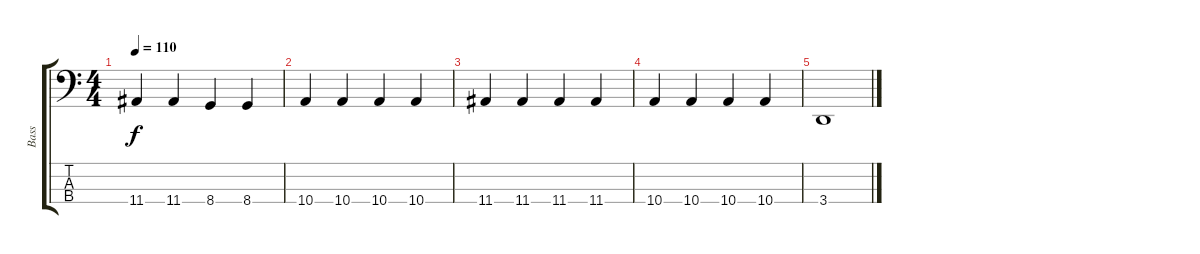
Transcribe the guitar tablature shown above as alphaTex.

\track ("Bass" "Bass") {instrument electricbassfinger}
\staff {score tabs}
\tuning (E2 B1 Gb1 B0) {hide}
\ts (4 4)
\tempo 110
\clef f4
\ks c
11.4.4{dy f} 11.4.4 8.4.4 8.4.4 |
10.4.4 10.4.4 10.4.4 10.4.4 |
11.4.4 11.4.4 11.4.4 11.4.4 |
10.4.4 10.4.4 10.4.4 10.4.4 |
3.4.1
